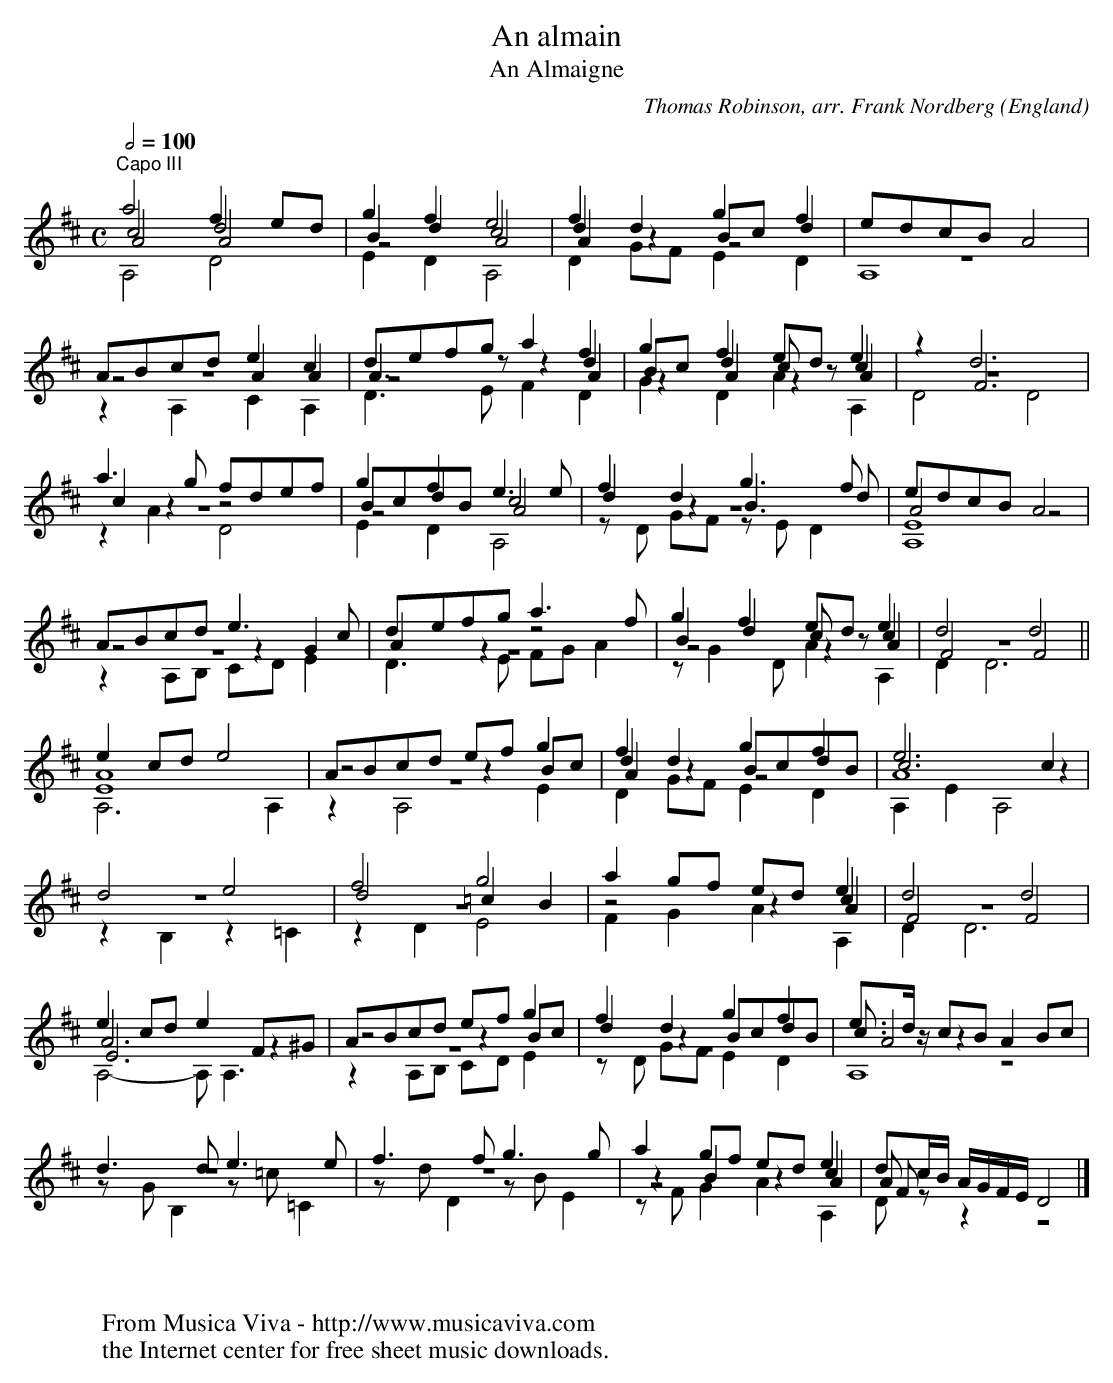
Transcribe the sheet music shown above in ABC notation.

X:1
T:An almain
T:An Almaigne
C:Thomas Robinson, arr. Frank Nordberg
O:England
V:1 Program 1 24 up %Classical guitar
V:2 Program 1 24 merge up %Classical guitar
V:3 Program 1 24 merge %Classical guitar
V:4 Program 1 24 merge down %Classical guitar
M:C
L:1/8
Q:1/2=100
K:D -8va % F with capo on third fret
V:1
"^Capo III"a4f2ed|g2f2e4|f2d2g2f2|edcBA4|
V:2
c4d4|B2d2c4|d2z2Bcd2|z8|
V:3
A4A4|z4A4|A2z2z4|z8|
V:4
A,4D4|E2D2A,4|D2GFE2D2|A,8|
V:1
ABcde2c2|defga2f2|g2f2ede2|z2d6|
V:2
z4A2A2|A3z z2d2|Bcd2 czc2|z2F6|
V:3
z8|z4z2A2|z2A2z2A2|z8|
V:4
z2A,2C2A,2|D3EF2D2|G2D2A2A,2|D4D4|
V:1
a3g fdef|g2f2e3e|f2d2g3f|edcBA4|
V:2
c2z2z4|BcdB c4|d2z2B3d|A4z4|
V:3
z8|z4A4|z8|E8|
V:4
z2A2D4|E2D2A,4|zD GF zED2|A,8|
V:1
ABcd e3c|defg a3f|g2f2 ede2|d4 d4||
V:2
z4z2G2|A2z2z4|B2d2 czc2|F4F4||
V:3
z8|z8|z4z2A2|z8||
V:4
z2A,B, CDE2|D3E FGA2|zG2D A2A,2|D2D6||
V:1
e2cd e4|ABcd efg2|f2d2 g2f2|e6c2|
V:2
A8|z4z2Bc|d2z2BcdB|c6z2|
V:3
E8|z8|A2z2z4|A8|
V:4
A,6A,2|z2A,4E2|D2GF E2D2|A,2E2A,4|
V:1
d4e4|f4g4|a2gf ede2|d4 d4|
V:2
z8|d4=c2B2|z4z2c2|F4F4|
V:3
z8|z8|z4z2A2|z8|
V:4
z2B,2 z2=C2|z2D2E4|F2G2 A2A,2|D2D6|
V:1
e2cd e2F^G|ABcd efg2|f2d2 g2f2|e3/d/ cB A2Bc|
V:2
A6z2|z4z2Bc|d2z2BcdB|c3/z/z2z4|
V:3
E6z2|z8|z8|A4z4|
V:4
A,4-A,A,3|z2A,B, CDE2|zD GF E2D2|A,8|
V:1
d3d e3e|f3f g3g|a2gf ede2|dc/B/ A/G/F/E/D4|]
V:2
z8|z8|z2B2z2c2|Azz2z4|]
V:3
z8|z8|z4z2A2|Fzz2z4|]
V:4
zGB,2 z=c=C2|zdD2 zBE2|zFG2 A2A,2|Dzz2z4|]
W:
W:
W:  From Musica Viva - http://www.musicaviva.com
W:  the Internet center for free sheet music downloads.
